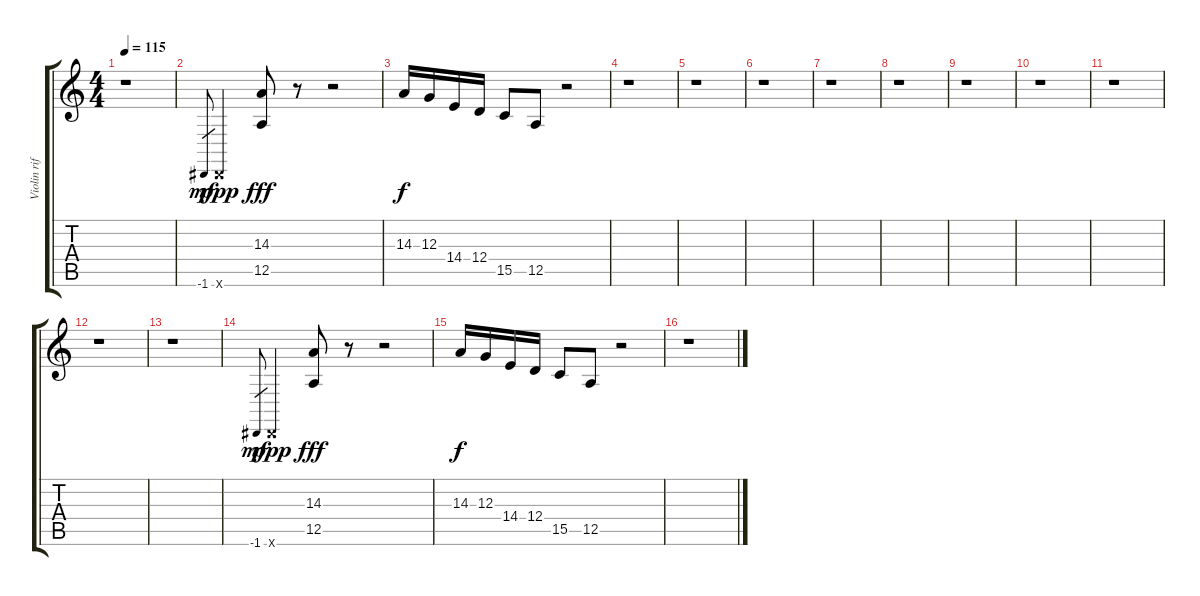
\track ("Violin riff" "Violin rif") {instrument violin}
\staff {score tabs}
\tuning (E4 B3 G3 D3 A2 E2) {hide}
\ts (4 4)
\tempo 115
\clef g2
\ks c
r.1{dy f} |
-1.6.8{gr dy mf} -1.6{x}.4{dy ppp} (14.3 12.5).8{dy fff} r.8 r.2 |
14.3.16{dy f} 12.3.16 14.4.16 12.4.16 15.5.8 12.5.8 r.2 |
r.1 |
r.1 |
r.1 |
r.1 |
r.1 |
r.1 |
r.1 |
r.1 |
r.1 |
r.1 |
-1.6.8{gr dy mf} -1.6{x}.4{dy ppp} (14.3 12.5).8{dy fff} r.8 r.2 |
14.3.16{dy f} 12.3.16 14.4.16 12.4.16 15.5.8 12.5.8 r.2 |
r.1
